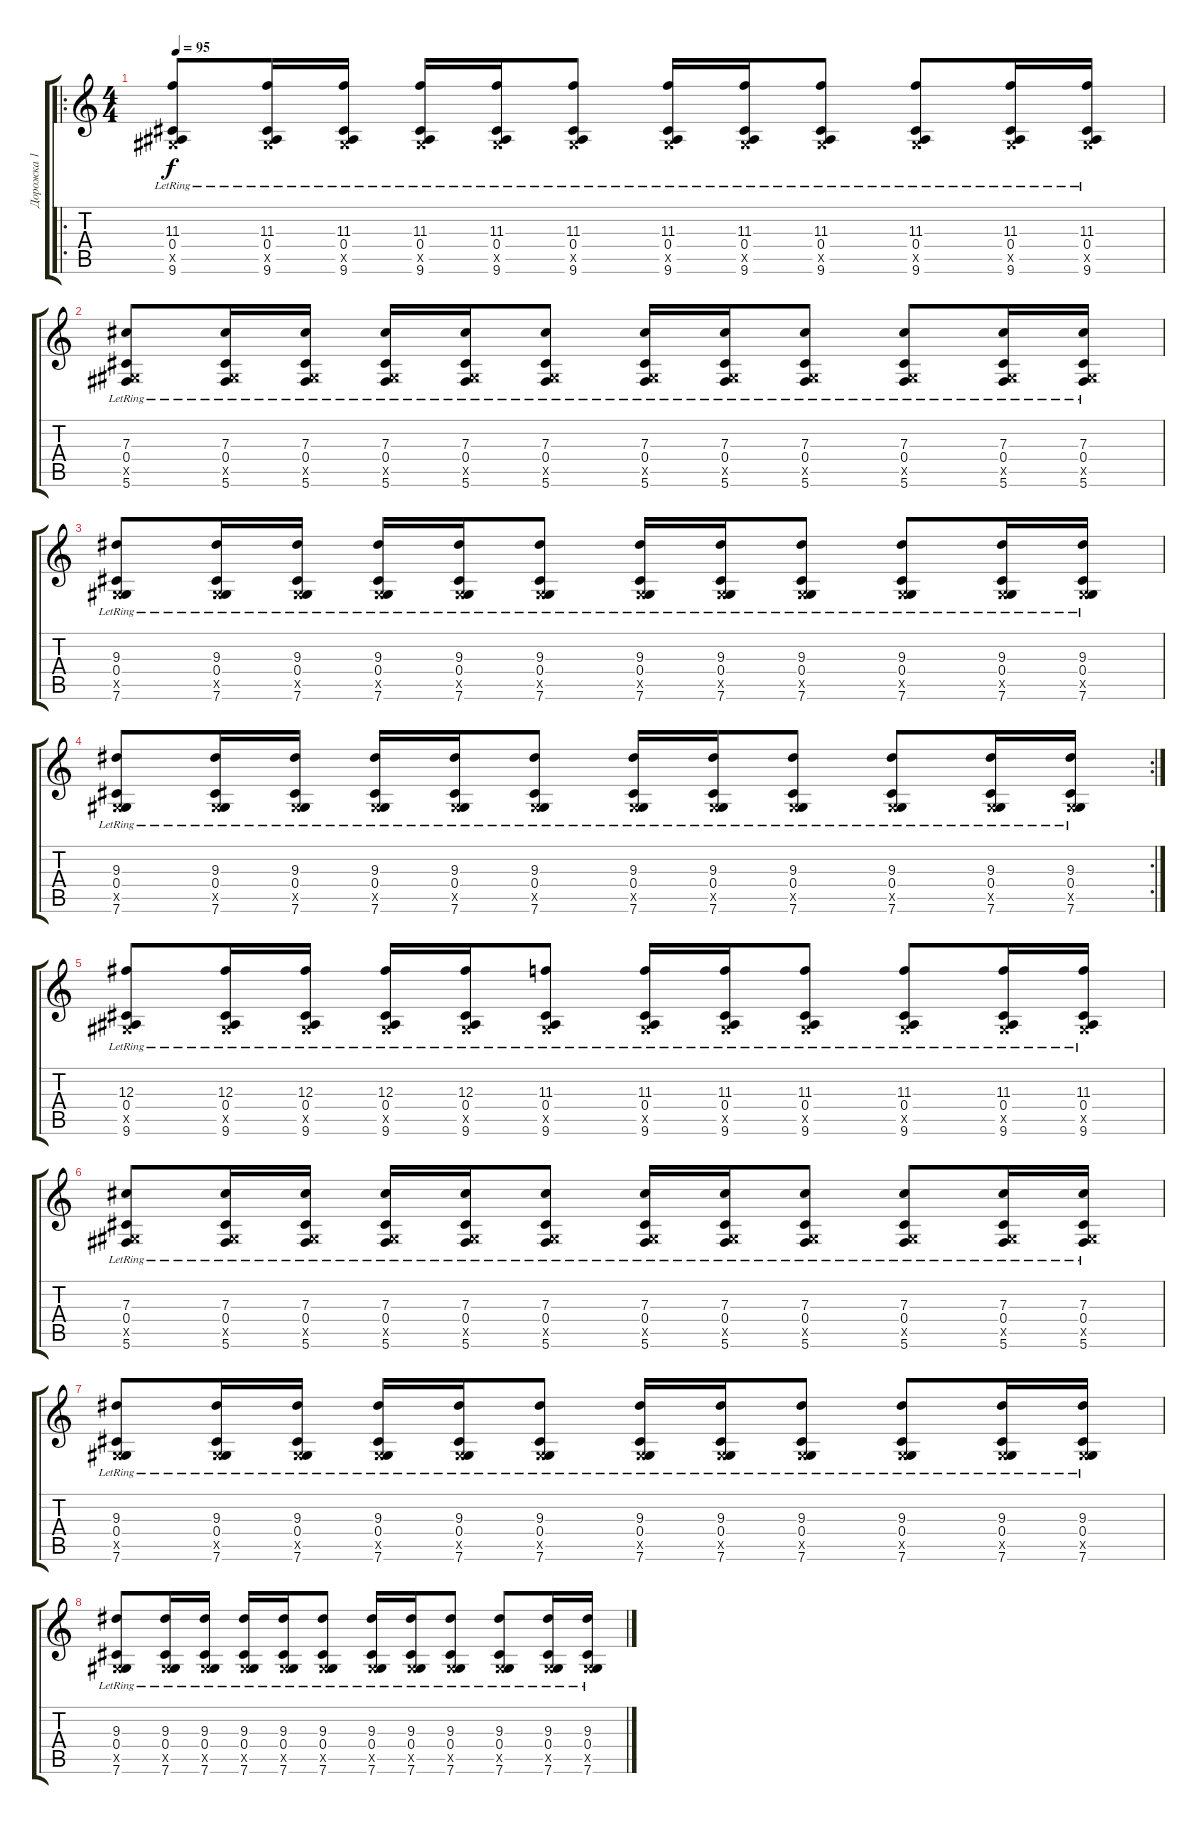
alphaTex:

\track ("Дорожка 1" "Дорожка 1") {instrument acousticguitarnylon}
\staff {score tabs}
\tuning (Eb4 Bb3 Gb3 Db3 Ab2 Db2) {hide}
\ro
\ts (4 4)
\tempo 95
\clef g2
\ks c
(11.3{lr} 0.4{lr} 0.5{x} 9.6{lr}).8{dy f} (11.3{lr} 0.4{lr} 0.5{x} 9.6{lr}).16 (11.3{lr} 0.4{lr} 0.5{x} 9.6{lr}).16 (11.3{lr} 0.4{lr} 0.5{x} 9.6{lr}).16 (11.3{lr} 0.4{lr} 0.5{x} 9.6{lr}).16 (11.3{lr} 0.4{lr} 0.5{x} 9.6{lr}).8 (11.3{lr} 0.4{lr} 0.5{x} 9.6{lr}).16 (11.3{lr} 0.4{lr} 0.5{x} 9.6{lr}).16 (11.3{lr} 0.4{lr} 0.5{x} 9.6{lr}).8 (11.3{lr} 0.4{lr} 0.5{x} 9.6{lr}).8 (11.3{lr} 0.4{lr} 0.5{x} 9.6{lr}).16 (11.3{lr} 0.4{lr} 0.5{x} 9.6{lr}).16 |
(7.3{lr} 0.4{lr} 0.5{x} 5.6{lr}).8 (7.3{lr} 0.4{lr} 0.5{x} 5.6{lr}).16 (7.3{lr} 0.4{lr} 0.5{x} 5.6{lr}).16 (7.3{lr} 0.4{lr} 0.5{x} 5.6{lr}).16 (7.3{lr} 0.4{lr} 0.5{x} 5.6{lr}).16 (7.3{lr} 0.4{lr} 0.5{x} 5.6{lr}).8 (7.3{lr} 0.4{lr} 0.5{x} 5.6{lr}).16 (7.3{lr} 0.4{lr} 0.5{x} 5.6{lr}).16 (7.3{lr} 0.4{lr} 0.5{x} 5.6{lr}).8 (7.3{lr} 0.4{lr} 0.5{x} 5.6{lr}).8 (7.3{lr} 0.4{lr} 0.5{x} 5.6{lr}).16 (7.3{lr} 0.4{lr} 0.5{x} 5.6{lr}).16 |
(9.3{lr} 0.4{lr} 0.5{x} 7.6{lr}).8 (9.3{lr} 0.4{lr} 0.5{x} 7.6{lr}).16 (9.3{lr} 0.4{lr} 0.5{x} 7.6{lr}).16 (9.3{lr} 0.4{lr} 0.5{x} 7.6{lr}).16 (9.3{lr} 0.4{lr} 0.5{x} 7.6{lr}).16 (9.3{lr} 0.4{lr} 0.5{x} 7.6{lr}).8 (9.3{lr} 0.4{lr} 0.5{x} 7.6{lr}).16 (9.3{lr} 0.4{lr} 0.5{x} 7.6{lr}).16 (9.3{lr} 0.4{lr} 0.5{x} 7.6{lr}).8 (9.3{lr} 0.4{lr} 0.5{x} 7.6{lr}).8 (9.3{lr} 0.4{lr} 0.5{x} 7.6{lr}).16 (9.3{lr} 0.4{lr} 0.5{x} 7.6{lr}).16 |
\rc 2
(9.3{lr} 0.4{lr} 0.5{x} 7.6{lr}).8 (9.3{lr} 0.4{lr} 0.5{x} 7.6{lr}).16 (9.3{lr} 0.4{lr} 0.5{x} 7.6{lr}).16 (9.3{lr} 0.4{lr} 0.5{x} 7.6{lr}).16 (9.3{lr} 0.4{lr} 0.5{x} 7.6{lr}).16 (9.3{lr} 0.4{lr} 0.5{x} 7.6{lr}).8 (9.3{lr} 0.4{lr} 0.5{x} 7.6{lr}).16 (9.3{lr} 0.4{lr} 0.5{x} 7.6{lr}).16 (9.3{lr} 0.4{lr} 0.5{x} 7.6{lr}).8 (9.3{lr} 0.4{lr} 0.5{x} 7.6{lr}).8 (9.3{lr} 0.4{lr} 0.5{x} 7.6{lr}).16 (9.3{lr} 0.4{lr} 0.5{x} 7.6{lr}).16 |
(12.3{lr} 0.4{lr} 0.5{x} 9.6{lr}).8 (12.3{lr} 0.4{lr} 0.5{x} 9.6{lr}).16 (12.3{lr} 0.4{lr} 0.5{x} 9.6{lr}).16 (12.3{lr} 0.4{lr} 0.5{x} 9.6{lr}).16 (12.3{lr} 0.4{lr} 0.5{x} 9.6{lr}).16 (11.3{lr} 0.4{lr} 0.5{x} 9.6{lr}).8 (11.3{lr} 0.4{lr} 0.5{x} 9.6{lr}).16 (11.3{lr} 0.4{lr} 0.5{x} 9.6{lr}).16 (11.3{lr} 0.4{lr} 0.5{x} 9.6{lr}).8 (11.3{lr} 0.4{lr} 0.5{x} 9.6{lr}).8 (11.3{lr} 0.4{lr} 0.5{x} 9.6{lr}).16 (11.3{lr} 0.4{lr} 0.5{x} 9.6{lr}).16 |
(7.3{lr} 0.4{lr} 0.5{x} 5.6{lr}).8 (7.3{lr} 0.4{lr} 0.5{x} 5.6{lr}).16 (7.3{lr} 0.4{lr} 0.5{x} 5.6{lr}).16 (7.3{lr} 0.4{lr} 0.5{x} 5.6{lr}).16 (7.3{lr} 0.4{lr} 0.5{x} 5.6{lr}).16 (7.3{lr} 0.4{lr} 0.5{x} 5.6{lr}).8 (7.3{lr} 0.4{lr} 0.5{x} 5.6{lr}).16 (7.3{lr} 0.4{lr} 0.5{x} 5.6{lr}).16 (7.3{lr} 0.4{lr} 0.5{x} 5.6{lr}).8 (7.3{lr} 0.4{lr} 0.5{x} 5.6{lr}).8 (7.3{lr} 0.4{lr} 0.5{x} 5.6{lr}).16 (7.3{lr} 0.4{lr} 0.5{x} 5.6{lr}).16 |
(9.3{lr} 0.4{lr} 0.5{x} 7.6{lr}).8 (9.3{lr} 0.4{lr} 0.5{x} 7.6{lr}).16 (9.3{lr} 0.4{lr} 0.5{x} 7.6{lr}).16 (9.3{lr} 0.4{lr} 0.5{x} 7.6{lr}).16 (9.3{lr} 0.4{lr} 0.5{x} 7.6{lr}).16 (9.3{lr} 0.4{lr} 0.5{x} 7.6{lr}).8 (9.3{lr} 0.4{lr} 0.5{x} 7.6{lr}).16 (9.3{lr} 0.4{lr} 0.5{x} 7.6{lr}).16 (9.3{lr} 0.4{lr} 0.5{x} 7.6{lr}).8 (9.3{lr} 0.4{lr} 0.5{x} 7.6{lr}).8 (9.3{lr} 0.4{lr} 0.5{x} 7.6{lr}).16 (9.3{lr} 0.4{lr} 0.5{x} 7.6{lr}).16 |
(9.3{lr} 0.4{lr} 0.5{x} 7.6{lr}).8 (9.3{lr} 0.4{lr} 0.5{x} 7.6{lr}).16 (9.3{lr} 0.4{lr} 0.5{x} 7.6{lr}).16 (9.3{lr} 0.4{lr} 0.5{x} 7.6{lr}).16 (9.3{lr} 0.4{lr} 0.5{x} 7.6{lr}).16 (9.3{lr} 0.4{lr} 0.5{x} 7.6{lr}).8 (9.3{lr} 0.4{lr} 0.5{x} 7.6{lr}).16 (9.3{lr} 0.4{lr} 0.5{x} 7.6{lr}).16 (9.3{lr} 0.4{lr} 0.5{x} 7.6{lr}).8 (9.3{lr} 0.4{lr} 0.5{x} 7.6{lr}).8 (9.3{lr} 0.4{lr} 0.5{x} 7.6{lr}).16 (9.3{lr} 0.4{lr} 0.5{x} 7.6{lr}).16
